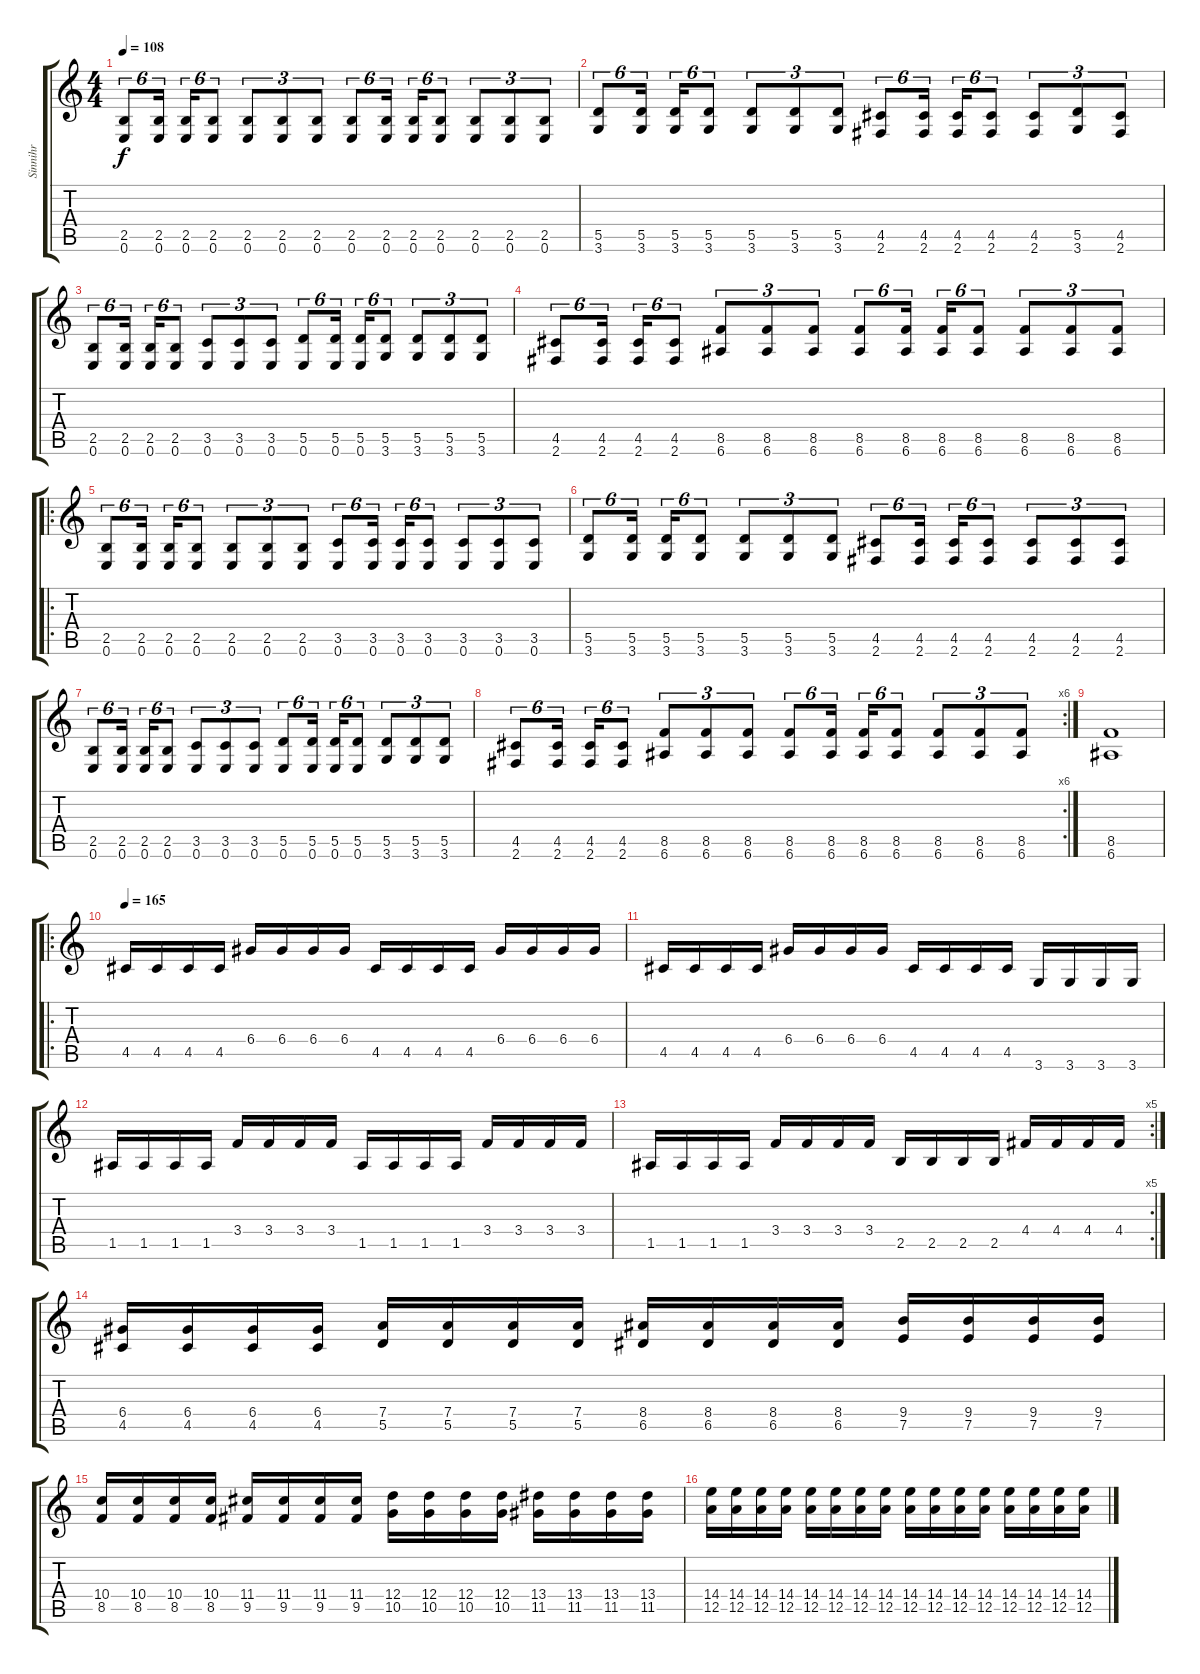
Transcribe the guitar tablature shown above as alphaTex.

\track ("Sinnihr" "Sinnihr") {instrument overdrivenguitar}
\staff {score tabs}
\tuning (E4 B3 G3 D3 A2 E2) {hide}
\ts (4 4)
\tempo 108
\clef g2
\ks c
(2.5 0.6).8{tu (6 4) dy f instrument overdrivenguitar} (2.5 0.6).16{tu (6 4)} (2.5 0.6).16{tu (6 4)} (2.5 0.6).8{tu (6 4)} (2.5 0.6).8{tu (3 2)} (2.5 0.6).8{tu (3 2)} (2.5 0.6).8{tu (3 2)} (2.5 0.6).8{tu (6 4)} (2.5 0.6).16{tu (6 4)} (2.5 0.6).16{tu (6 4)} (2.5 0.6).8{tu (6 4)} (2.5 0.6).8{tu (3 2)} (2.5 0.6).8{tu (3 2)} (2.5 0.6).8{tu (3 2)} |
(5.5 3.6).8{tu (6 4)} (5.5 3.6).16{tu (6 4)} (5.5 3.6).16{tu (6 4)} (5.5 3.6).8{tu (6 4)} (5.5 3.6).8{tu (3 2)} (5.5 3.6).8{tu (3 2)} (5.5 3.6).8{tu (3 2)} (4.5 2.6).8{tu (6 4)} (4.5 2.6).16{tu (6 4)} (4.5 2.6).16{tu (6 4)} (4.5 2.6).8{tu (6 4)} (4.5 2.6).8{tu (3 2)} (5.5 3.6).8{tu (3 2)} (4.5 2.6).8{tu (3 2)} |
(2.5 0.6).8{tu (6 4)} (2.5 0.6).16{tu (6 4)} (2.5 0.6).16{tu (6 4)} (2.5 0.6).8{tu (6 4)} (3.5 0.6).8{tu (3 2)} (3.5 0.6).8{tu (3 2)} (3.5 0.6).8{tu (3 2)} (5.5 0.6).8{tu (6 4)} (5.5 0.6).16{tu (6 4)} (5.5 0.6).16{tu (6 4)} (5.5 3.6).8{tu (6 4)} (5.5 3.6).8{tu (3 2)} (5.5 3.6).8{tu (3 2)} (5.5 3.6).8{tu (3 2)} |
(4.5 2.6).8{tu (6 4)} (4.5 2.6).16{tu (6 4)} (4.5 2.6).16{tu (6 4)} (4.5 2.6).8{tu (6 4)} (8.5 6.6).8{tu (3 2)} (8.5 6.6).8{tu (3 2)} (8.5 6.6).8{tu (3 2)} (8.5 6.6).8{tu (6 4)} (8.5 6.6).16{tu (6 4)} (8.5 6.6).16{tu (6 4)} (8.5 6.6).8{tu (6 4)} (8.5 6.6).8{tu (3 2)} (8.5 6.6).8{tu (3 2)} (8.5 6.6).8{tu (3 2)} |
\ro
(2.5 0.6).8{tu (6 4)} (2.5 0.6).16{tu (6 4)} (2.5 0.6).16{tu (6 4)} (2.5 0.6).8{tu (6 4)} (2.5 0.6).8{tu (3 2)} (2.5 0.6).8{tu (3 2)} (2.5 0.6).8{tu (3 2)} (3.5 0.6).8{tu (6 4)} (3.5 0.6).16{tu (6 4)} (3.5 0.6).16{tu (6 4)} (3.5 0.6).8{tu (6 4)} (3.5 0.6).8{tu (3 2)} (3.5 0.6).8{tu (3 2)} (3.5 0.6).8{tu (3 2)} |
(5.5 3.6).8{tu (6 4)} (5.5 3.6).16{tu (6 4)} (5.5 3.6).16{tu (6 4)} (5.5 3.6).8{tu (6 4)} (5.5 3.6).8{tu (3 2)} (5.5 3.6).8{tu (3 2)} (5.5 3.6).8{tu (3 2)} (4.5 2.6).8{tu (6 4)} (4.5 2.6).16{tu (6 4)} (4.5 2.6).16{tu (6 4)} (4.5 2.6).8{tu (6 4)} (4.5 2.6).8{tu (3 2)} (4.5 2.6).8{tu (3 2)} (4.5 2.6).8{tu (3 2)} |
(2.5 0.6).8{tu (6 4)} (2.5 0.6).16{tu (6 4)} (2.5 0.6).16{tu (6 4)} (2.5 0.6).8{tu (6 4)} (3.5 0.6).8{tu (3 2)} (3.5 0.6).8{tu (3 2)} (3.5 0.6).8{tu (3 2)} (5.5 0.6).8{tu (6 4)} (5.5 0.6).16{tu (6 4)} (5.5 0.6).16{tu (6 4)} (5.5 0.6).8{tu (6 4)} (5.5 3.6).8{tu (3 2)} (5.5 3.6).8{tu (3 2)} (5.5 3.6).8{tu (3 2)} |
\rc 6
(4.5 2.6).8{tu (6 4)} (4.5 2.6).16{tu (6 4)} (4.5 2.6).16{tu (6 4)} (4.5 2.6).8{tu (6 4)} (8.5 6.6).8{tu (3 2)} (8.5 6.6).8{tu (3 2)} (8.5 6.6).8{tu (3 2)} (8.5 6.6).8{tu (6 4)} (8.5 6.6).16{tu (6 4)} (8.5 6.6).16{tu (6 4)} (8.5 6.6).8{tu (6 4)} (8.5 6.6).8{tu (3 2)} (8.5 6.6).8{tu (3 2)} (8.5 6.6).8{tu (3 2)} |
(8.5 6.6).1 |
\ro
\tempo 165
4.5.16 4.5.16 4.5.16 4.5.16 6.4.16 6.4.16 6.4.16 6.4.16 4.5.16 4.5.16 4.5.16 4.5.16 6.4.16 6.4.16 6.4.16 6.4.16 |
4.5.16 4.5.16 4.5.16 4.5.16 6.4.16 6.4.16 6.4.16 6.4.16 4.5.16 4.5.16 4.5.16 4.5.16 3.6.16 3.6.16 3.6.16 3.6.16 |
1.5.16 1.5.16 1.5.16 1.5.16 3.4.16 3.4.16 3.4.16 3.4.16 1.5.16 1.5.16 1.5.16 1.5.16 3.4.16 3.4.16 3.4.16 3.4.16 |
\rc 5
1.5.16 1.5.16 1.5.16 1.5.16 3.4.16 3.4.16 3.4.16 3.4.16 2.5.16 2.5.16 2.5.16 2.5.16 4.4.16 4.4.16 4.4.16 4.4.16 |
(6.4 4.5).16 (6.4 4.5).16 (6.4 4.5).16 (6.4 4.5).16 (7.4 5.5).16 (7.4 5.5).16 (7.4 5.5).16 (7.4 5.5).16 (8.4 6.5).16 (8.4 6.5).16 (8.4 6.5).16 (8.4 6.5).16 (9.4 7.5).16 (9.4 7.5).16 (9.4 7.5).16 (9.4 7.5).16 |
(10.4 8.5).16 (10.4 8.5).16 (10.4 8.5).16 (10.4 8.5).16 (11.4 9.5).16 (11.4 9.5).16 (11.4 9.5).16 (11.4 9.5).16 (12.4 10.5).16 (12.4 10.5).16 (12.4 10.5).16 (12.4 10.5).16 (13.4 11.5).16 (13.4 11.5).16 (13.4 11.5).16 (13.4 11.5).16 |
(14.4 12.5).16 (14.4 12.5).16 (14.4 12.5).16 (14.4 12.5).16 (14.4 12.5).16 (14.4 12.5).16 (14.4 12.5).16 (14.4 12.5).16 (14.4 12.5).16 (14.4 12.5).16 (14.4 12.5).16 (14.4 12.5).16 (14.4 12.5).16 (14.4 12.5).16 (14.4 12.5).16 (14.4 12.5).16
